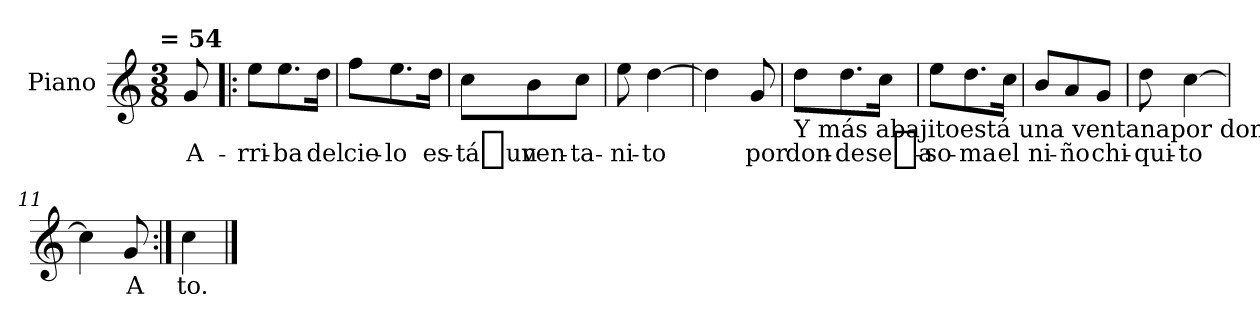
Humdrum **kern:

**kern	**text
*part1	*part1
*staff1	*staff1
*I"Piano	*
*I'Pno	*
*clefG2	*
*k[]	*
!!LO:TX:omd:t= = 54
*M3/8	*
*MM81	*
=1	=1
8g/	A-
=2!|:	=2!|:
8ee\L	-rri-
8.ee\	-ba
16dd\Jk	del
=3	=3
8ff\L	cie-
8.ee\	-lo
16dd\Jk	es-
=4	=4
8cc\L	-tá_un
8b\	ven-
8cc\J	-ta-
=5	=5
8ee\	-ni-
[4dd\	-to
=6	=6
4dd\]	.
8g/	por
!!LO:LB:g=z
=7	=7
!LO:TX:b:t=Y más abajitoestá una ventanapor donde se asomaSeñora Santa Ana.Y más abajitoestá un postiguitopor donde se asomael niño chiquito.Y más para arribaestá un agujeropor donde se asomanarices de cuero.En medio del cielohay un baldaquínen donde se sientaSeñor San Joaquín.Arriba del cieloestá un arroyitodonde María lavatodo pañuelito.Arriba del cielohay muchos columpiosen donde se mecenlos niñitos rubios.	!
8dd\L	don-
8.dd\	-de
16cc\Jk	se_a-
=8	=8
8ee\L	-so-
8.dd\	-ma
16cc\Jk	el
=9	=9
8b/L	ni-
8a/	-ño
8g/J	chi-
=10	=10
8dd\	-qui-
[4cc\	-to
=11	=11
4cc\]	.
8g/	A
=12:|!	=12:|!
4cc\	to.
==	==
*-	*-
